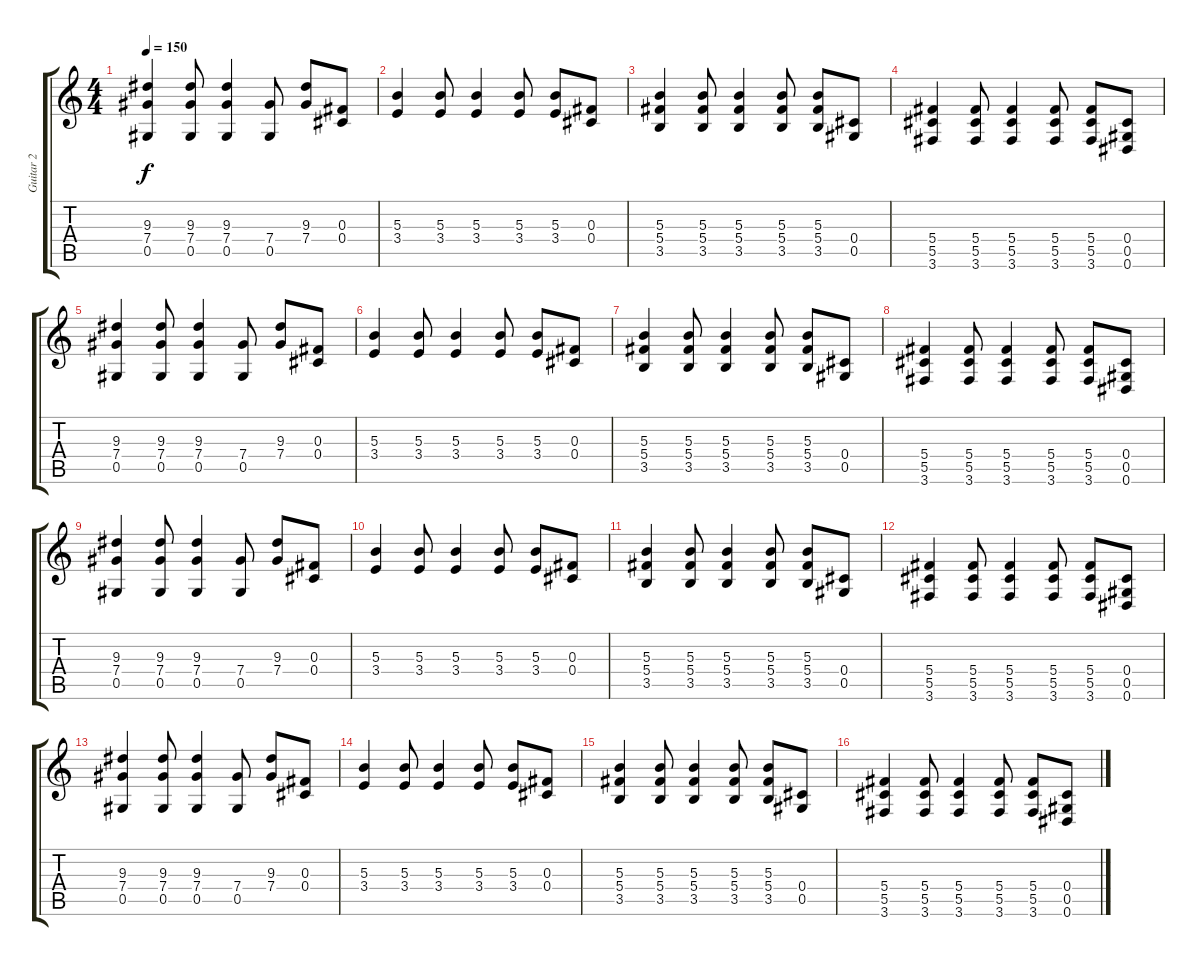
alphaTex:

\track ("Guitar 2" "Guitar 2") {instrument distortionguitar}
\staff {score tabs}
\tuning (Eb4 Bb3 Gb3 Db3 Ab2 Eb2) {hide}
\ts (4 4)
\tempo 150
\clef g2
\ks c
(9.3 7.4 0.5).4{dy f} (9.3 7.4 0.5).8 (9.3 7.4 0.5).4 (7.4 0.5).8 (9.3 7.4).8 (0.3 0.4).8 |
(5.3 3.4).4 (5.3 3.4).8 (5.3 3.4).4 (5.3 3.4).8 (5.3 3.4).8 (0.3 0.4).8 |
(5.3 5.4 3.5).4 (5.3 5.4 3.5).8 (5.3 5.4 3.5).4 (5.3 5.4 3.5).8 (5.3 5.4 3.5).8 (0.4 0.5).8 |
(5.4 5.5 3.6).4 (5.4 5.5 3.6).8 (5.4 5.5 3.6).4 (5.4 5.5 3.6).8 (5.4 5.5 3.6).8 (0.4 0.5 0.6).8 |
(9.3 7.4 0.5).4 (9.3 7.4 0.5).8 (9.3 7.4 0.5).4 (7.4 0.5).8 (9.3 7.4).8 (0.3 0.4).8 |
(5.3 3.4).4 (5.3 3.4).8 (5.3 3.4).4 (5.3 3.4).8 (5.3 3.4).8 (0.3 0.4).8 |
(5.3 5.4 3.5).4 (5.3 5.4 3.5).8 (5.3 5.4 3.5).4 (5.3 5.4 3.5).8 (5.3 5.4 3.5).8 (0.4 0.5).8 |
(5.4 5.5 3.6).4 (5.4 5.5 3.6).8 (5.4 5.5 3.6).4 (5.4 5.5 3.6).8 (5.4 5.5 3.6).8 (0.4 0.5 0.6).8 |
(9.3 7.4 0.5).4 (9.3 7.4 0.5).8 (9.3 7.4 0.5).4 (7.4 0.5).8 (9.3 7.4).8 (0.3 0.4).8 |
(5.3 3.4).4 (5.3 3.4).8 (5.3 3.4).4 (5.3 3.4).8 (5.3 3.4).8 (0.3 0.4).8 |
(5.3 5.4 3.5).4 (5.3 5.4 3.5).8 (5.3 5.4 3.5).4 (5.3 5.4 3.5).8 (5.3 5.4 3.5).8 (0.4 0.5).8 |
(5.4 5.5 3.6).4 (5.4 5.5 3.6).8 (5.4 5.5 3.6).4 (5.4 5.5 3.6).8 (5.4 5.5 3.6).8 (0.4 0.5 0.6).8 |
(9.3 7.4 0.5).4 (9.3 7.4 0.5).8 (9.3 7.4 0.5).4 (7.4 0.5).8 (9.3 7.4).8 (0.3 0.4).8 |
(5.3 3.4).4 (5.3 3.4).8 (5.3 3.4).4 (5.3 3.4).8 (5.3 3.4).8 (0.3 0.4).8 |
(5.3 5.4 3.5).4 (5.3 5.4 3.5).8 (5.3 5.4 3.5).4 (5.3 5.4 3.5).8 (5.3 5.4 3.5).8 (0.4 0.5).8 |
(5.4 5.5 3.6).4 (5.4 5.5 3.6).8 (5.4 5.5 3.6).4 (5.4 5.5 3.6).8 (5.4 5.5 3.6).8 (0.4 0.5 0.6).8
